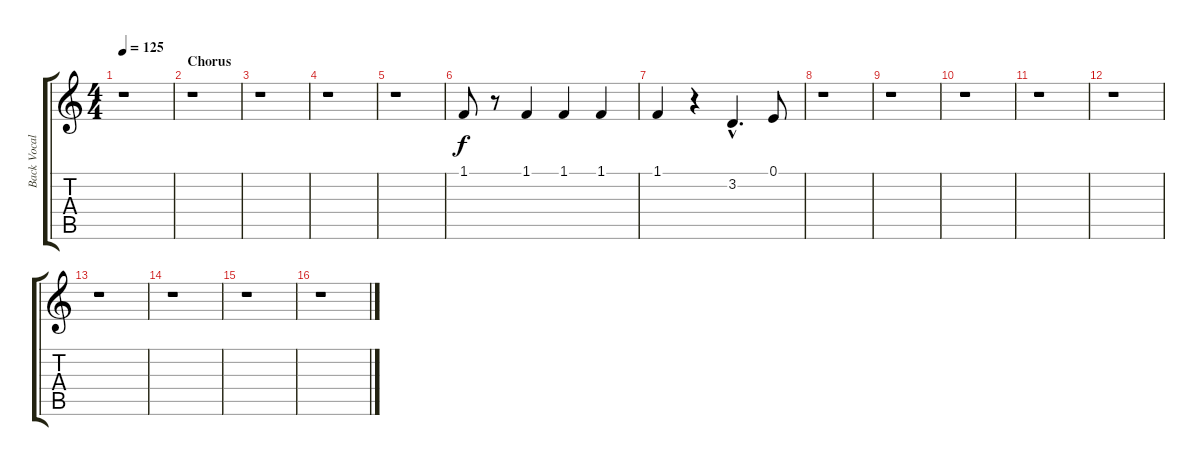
\track ("Back Vocals" "Back Vocal") {instrument altosax}
\staff {score tabs}
\tuning (E4 B3 G3 D3 A2 E2) {hide}
\ts (4 4)
\tempo 125
\clef g2
\ks c
r.1{dy f} |
\section ("" "Chorus")
r.1 |
r.1 |
r.1 |
r.1 |
1.1.8 r.8 1.1.4 1.1.4 1.1.4 |
1.1.4 r.4 3.2{hac}.4{d} 0.1.8 |
r.1 |
r.1 |
r.1 |
r.1 |
r.1 |
r.1 |
r.1 |
r.1 |
r.1
